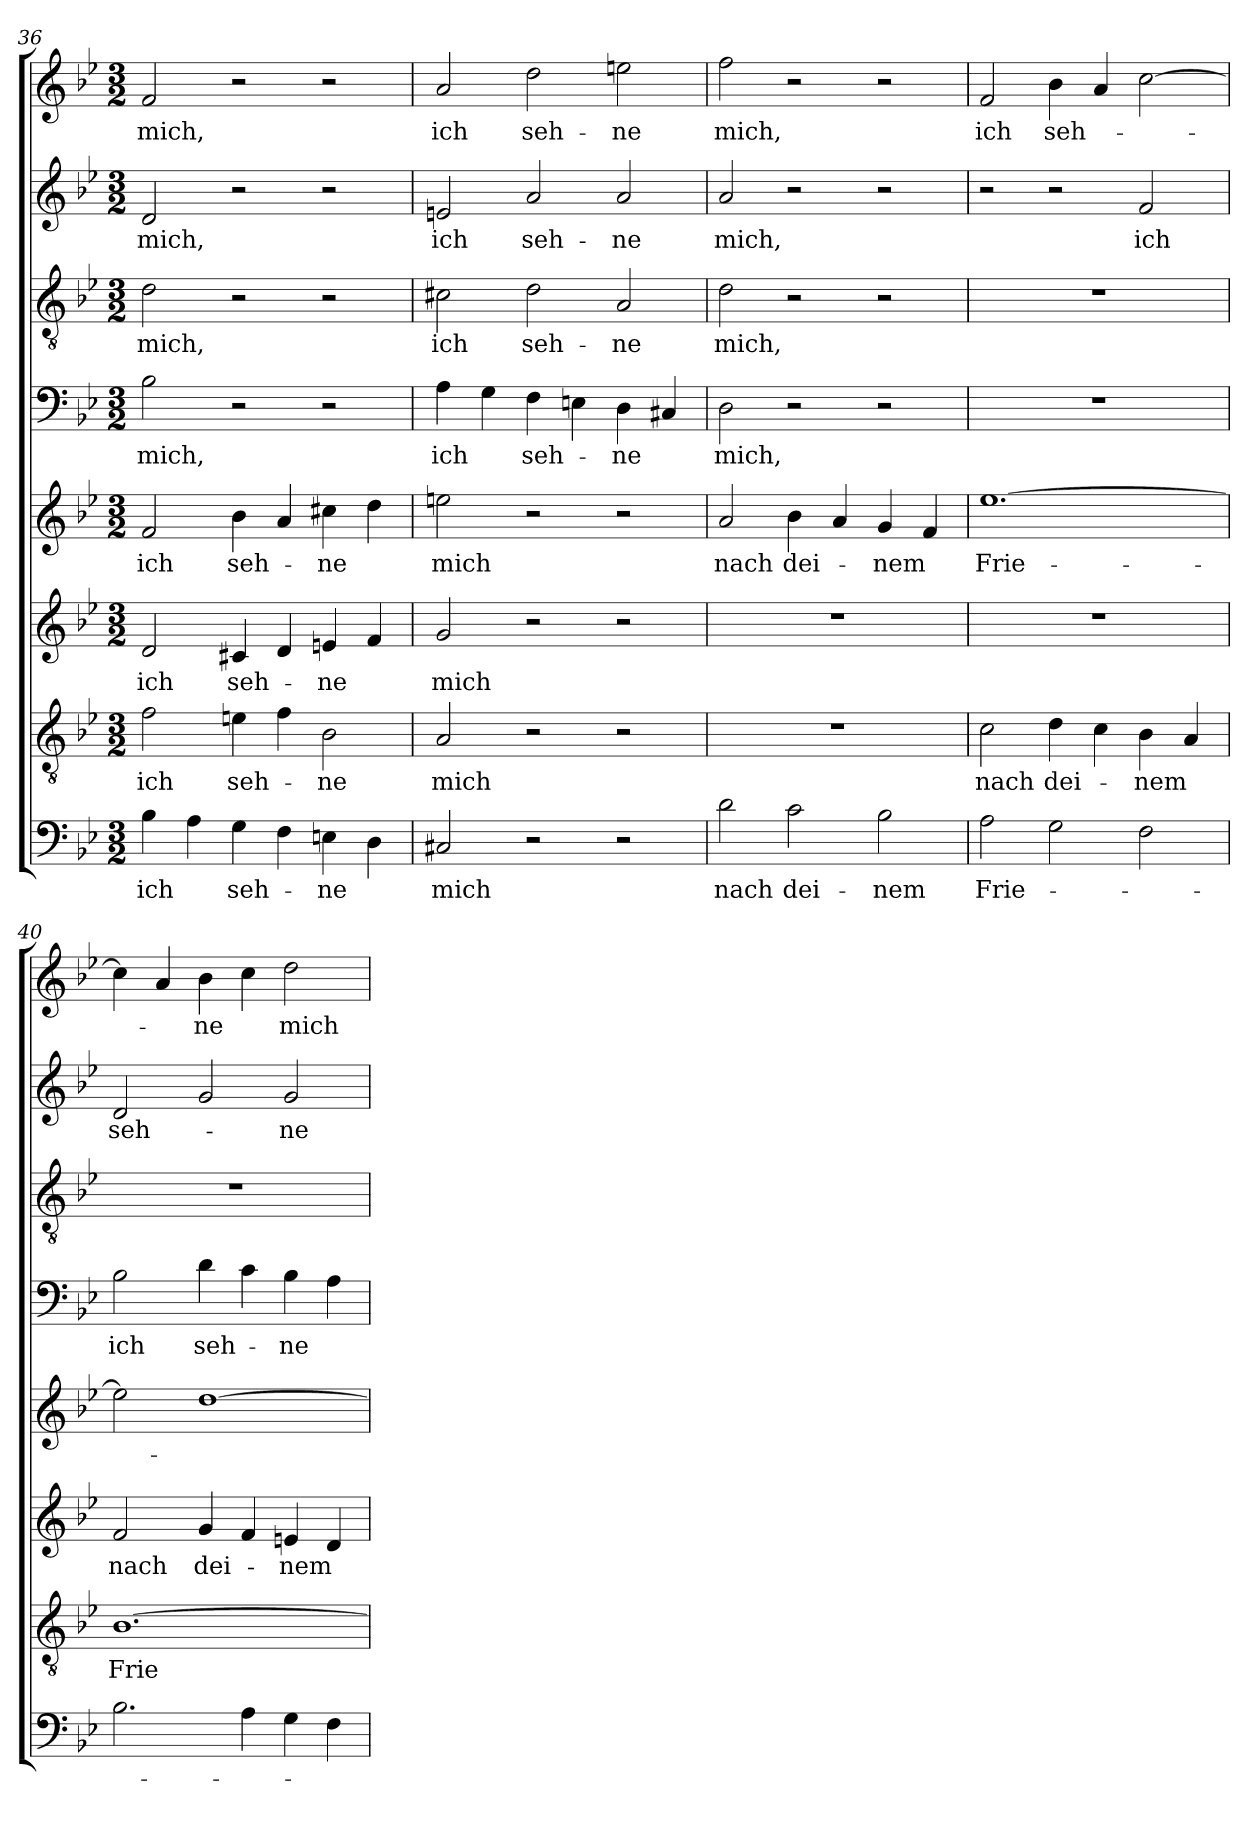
**kern	**text	**kern	**text	**kern	**text	**kern	**text	**kern	**text	**kern	**text	**kern	**text	**kern	**text
*part8	*part8	*part7	*part7	*part6	*part6	*part5	*part5	*part4	*part4	*part3	*part3	*part2	*part2	*part1	*part1
*staff8	*staff8	*staff7	*staff7	*staff6	*staff6	*staff5	*staff5	*staff4	*staff4	*staff3	*staff3	*staff2	*staff2	*staff1	*staff1
!!LO:PB:g=z
*clefF4	*	*clefGv2	*	*clefG2	*	*clefG2	*	*clefF4	*	*clefGv2	*	*clefG2	*	*clefG2	*
*k[b-e-]	*	*k[b-e-]	*	*k[b-e-]	*	*k[b-e-]	*	*k[b-e-]	*	*k[b-e-]	*	*k[b-e-]	*	*k[b-e-]	*
*B-:	*	*B-:	*	*B-:	*	*B-:	*	*B-:	*	*B-:	*	*B-:	*	*B-:	*
*M3/2	*	*M3/2	*	*M3/2	*	*M3/2	*	*M3/2	*	*M3/2	*	*M3/2	*	*M3/2	*
=36	=36	=36	=36	=36	=36	=36	=36	=36	=36	=36	=36	=36	=36	=36	=36
!	!LO:LY:b	!	!LO:LY:b	!	!LO:LY:b	!	!LO:LY:b	!	!LO:LY:b	!	!LO:LY:b	!	!LO:LY:b	!	!LO:LY:b
4B-\	ich	2f\	ich	2d/	ich	2f/	ich	2B-\	mich,	2d\	mich,	2d/	mich,	2f/	mich,
4A\	.	.	.	.	.	.	.	.	.	.	.	.	.	.	.
!	!LO:LY:b	!	!LO:LY:b	!	!LO:LY:b	!	!LO:LY:b	!	!	!	!	!	!	!	!
4G\	seh-	4en\	seh-	4c#X/	seh-	4b-\	seh-	2r	.	2r	.	2r	.	2r	.
4F\	.	4f\	.	4d/	.	4a/	.	.	.	.	.	.	.	.	.
!	!LO:LY:b	!	!LO:LY:b	!	!LO:LY:b	!	!LO:LY:b	!	!	!	!	!	!	!	!
4En\	-ne	2B-\	-ne	4en/	-ne	4cc#X\	-ne	2r	.	2r	.	2r	.	2r	.
4D\	.	.	.	4f/	.	4dd\	.	.	.	.	.	.	.	.	.
=37	=37	=37	=37	=37	=37	=37	=37	=37	=37	=37	=37	=37	=37	=37	=37
!	!LO:LY:b	!	!LO:LY:b	!	!LO:LY:b	!	!LO:LY:b	!	!LO:LY:b	!	!LO:LY:b	!	!LO:LY:b	!	!LO:LY:b
2C#X/	mich	2A/	mich	2g/	mich	2een\	mich	4A\	ich	2c#X\	ich	2en/	ich	2a/	ich
.	.	.	.	.	.	.	.	4G\	.	.	.	.	.	.	.
!	!	!	!	!	!	!	!	!	!LO:LY:b	!	!LO:LY:b	!	!LO:LY:b	!	!LO:LY:b
2r	.	2r	.	2r	.	2r	.	4F\	seh-	2d\	seh-	2a/	seh-	2dd\	seh-
.	.	.	.	.	.	.	.	4En\	.	.	.	.	.	.	.
!	!	!	!	!	!	!	!	!	!LO:LY:b	!	!LO:LY:b	!	!LO:LY:b	!	!LO:LY:b
2r	.	2r	.	2r	.	2r	.	4D\	-ne	2A/	-ne	2a/	-ne	2een\	-ne
.	.	.	.	.	.	.	.	4C#X/	.	.	.	.	.	.	.
=38	=38	=38	=38	=38	=38	=38	=38	=38	=38	=38	=38	=38	=38	=38	=38
!	!LO:LY:b	!	!	!	!	!	!LO:LY:b	!	!LO:LY:b	!	!LO:LY:b	!	!LO:LY:b	!	!LO:LY:b
2d\	nach	1.r	.	1.r	.	2a/	nach	2D\	mich,	2d\	mich,	2a/	mich,	2ff\	mich,
!	!LO:LY:b	!	!	!	!	!	!LO:LY:b	!	!	!	!	!	!	!	!
2c\	dei-	.	.	.	.	4b-\	dei-	2r	.	2r	.	2r	.	2r	.
.	.	.	.	.	.	4a/	.	.	.	.	.	.	.	.	.
!	!LO:LY:b	!	!	!	!	!	!LO:LY:b	!	!	!	!	!	!	!	!
2B-\	-nem	.	.	.	.	4g/	-nem	2r	.	2r	.	2r	.	2r	.
.	.	.	.	.	.	4f/	.	.	.	.	.	.	.	.	.
=39	=39	=39	=39	=39	=39	=39	=39	=39	=39	=39	=39	=39	=39	=39	=39
!	!LO:LY:b	!	!LO:LY:b	!	!	!	!LO:LY:b	!	!	!	!	!	!	!	!LO:LY:b
2A\	Frie-	2c\	nach	1.r	.	[1.ee-	Frie-	1.r	.	1.r	.	2r	.	2f/	ich
!	!	!	!LO:LY:b	!	!	!	!	!	!	!	!	!	!	!	!LO:LY:b
2G\	.	4d\	dei-	.	.	.	.	.	.	.	.	2r	.	4b-\	seh-
.	.	4c\	.	.	.	.	.	.	.	.	.	.	.	4a/	.
!	!	!	!LO:LY:b	!	!	!	!	!	!	!	!	!	!LO:LY:b	!	!
2F\	.	4B-\	-nem	.	.	.	.	.	.	.	.	2f/	ich	[2cc\	.
.	.	4A/	.	.	.	.	.	.	.	.	.	.	.	.	.
=40	=40	=40	=40	=40	=40	=40	=40	=40	=40	=40	=40	=40	=40	=40	=40
!	!	!	!LO:LY:b	!	!LO:LY:b	!	!	!	!LO:LY:b	!	!	!	!LO:LY:b	!	!
2.B-\	.	[1.B-	Frie-	2f/	nach	2ee-\]	.	2B-\	ich	1.r	.	2d/	seh-	4cc\]	.
.	.	.	.	.	.	.	.	.	.	.	.	.	.	4a/	.
!	!	!	!	!	!LO:LY:b	!	!	!	!LO:LY:b	!	!	!	!	!	!LO:LY:b
.	.	.	.	4g/	dei-	[1dd	.	4d\	seh-	.	.	2g/	.	4b-\	-ne
4A\	.	.	.	4f/	.	.	.	4c\	.	.	.	.	.	4cc\	.
!	!	!	!	!	!LO:LY:b	!	!	!	!LO:LY:b	!	!	!	!LO:LY:b	!	!LO:LY:b
4G\	.	.	.	4en/	-nem	.	.	4B-\	-ne	.	.	2g/	-ne	2dd\	mich
4F\	.	.	.	4d/	.	.	.	4A\	.	.	.	.	.	.	.
=	=	=	=	=	=	=	=	=	=	=	=	=	=	=	=
*-	*-	*-	*-	*-	*-	*-	*-	*-	*-	*-	*-	*-	*-	*-	*-
